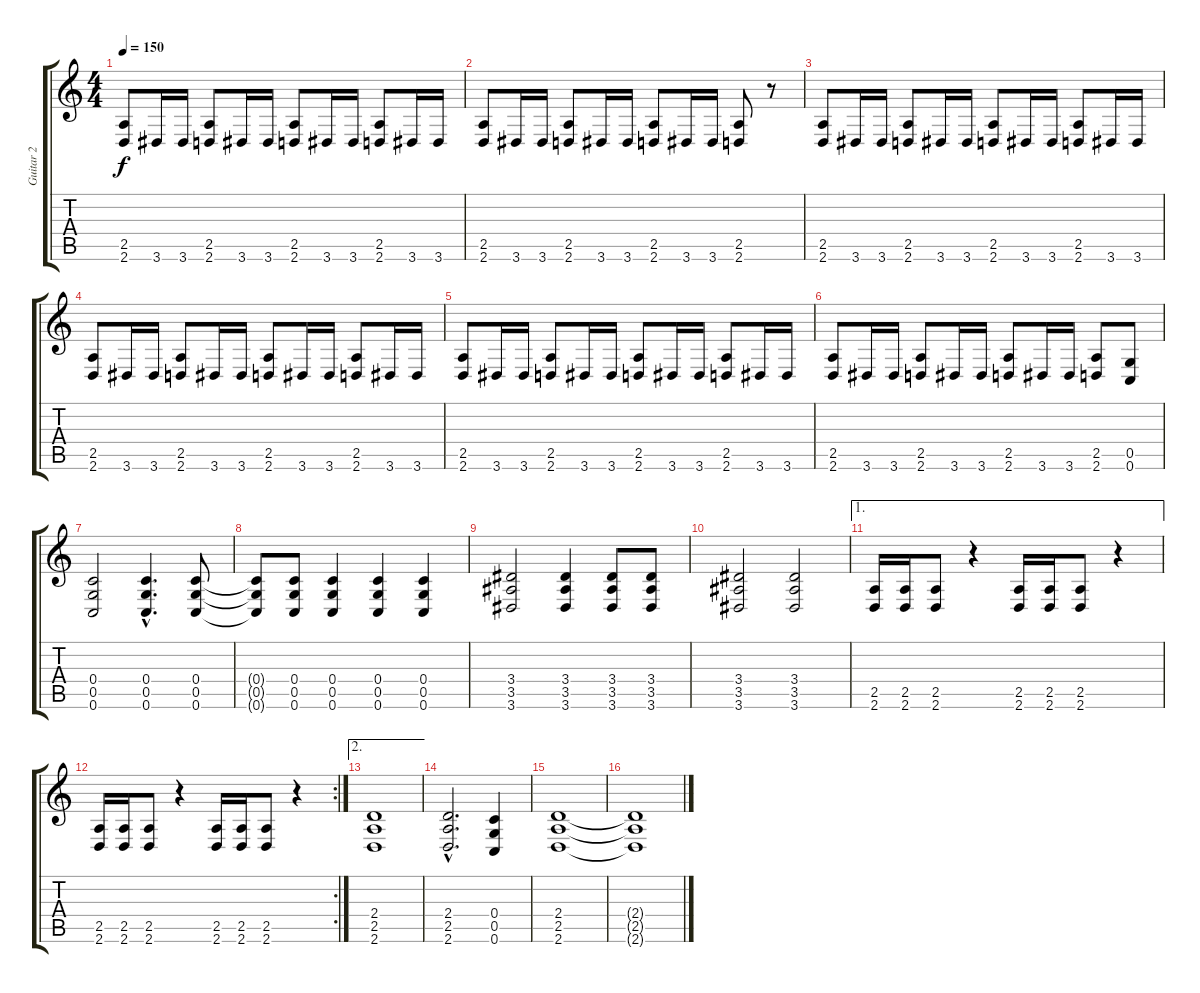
\track ("Guitar 2" "Guitar 2") {instrument distortionguitar}
\staff {score tabs}
\tuning (D4 A3 F3 C3 G2 C2) {hide}
\ts (4 4)
\tempo 150
\clef g2
\ks c
(2.5 2.6).8{dy f} 3.6.16 3.6.16 (2.5 2.6).8 3.6.16 3.6.16 (2.5 2.6).8 3.6.16 3.6.16 (2.5 2.6).8 3.6.16 3.6.16 |
(2.5 2.6).8 3.6.16 3.6.16 (2.5 2.6).8 3.6.16 3.6.16 (2.5 2.6).8 3.6.16 3.6.16 (2.5 2.6).8 r.8 |
(2.5 2.6).8 3.6.16 3.6.16 (2.5 2.6).8 3.6.16 3.6.16 (2.5 2.6).8 3.6.16 3.6.16 (2.5 2.6).8 3.6.16 3.6.16 |
(2.5 2.6).8 3.6.16 3.6.16 (2.5 2.6).8 3.6.16 3.6.16 (2.5 2.6).8 3.6.16 3.6.16 (2.5 2.6).8 3.6.16 3.6.16 |
(2.5 2.6).8 3.6.16 3.6.16 (2.5 2.6).8 3.6.16 3.6.16 (2.5 2.6).8 3.6.16 3.6.16 (2.5 2.6).8 3.6.16 3.6.16 |
(2.5 2.6).8 3.6.16 3.6.16 (2.5 2.6).8 3.6.16 3.6.16 (2.5 2.6).8 3.6.16 3.6.16 (2.5 2.6).8 (0.5 0.6).8 |
(0.4 0.5 0.6).2 (0.4{hac} 0.5{hac} 0.6{hac}).4{d} (0.4 0.5 0.6).8 |
(0.4{t} 0.5{t} 0.6{t}).8 (0.4 0.5 0.6).8 (0.4 0.5 0.6).4 (0.4 0.5 0.6).4 (0.4 0.5 0.6).4 |
(3.4 3.5 3.6).2 (3.4 3.5 3.6).4 (3.4 3.5 3.6).8 (3.4 3.5 3.6).8 |
(3.4 3.5 3.6).2 (3.4 3.5 3.6).2 |
\ae 1
(2.5 2.6).16 (2.5 2.6).16 (2.5 2.6).8 r.4 (2.5 2.6).16 (2.5 2.6).16 (2.5 2.6).8 r.4 |
\rc 2
(2.5 2.6).16 (2.5 2.6).16 (2.5 2.6).8 r.4 (2.5 2.6).16 (2.5 2.6).16 (2.5 2.6).8 r.4 |
\ae 2
(2.4 2.5 2.6).1 |
(2.4{hac} 2.5{hac} 2.6{hac}).2{d} (0.4 0.5 0.6).4 |
(2.4 2.5 2.6).1 |
(2.4{t} 2.5{t} 2.6{t}).1
